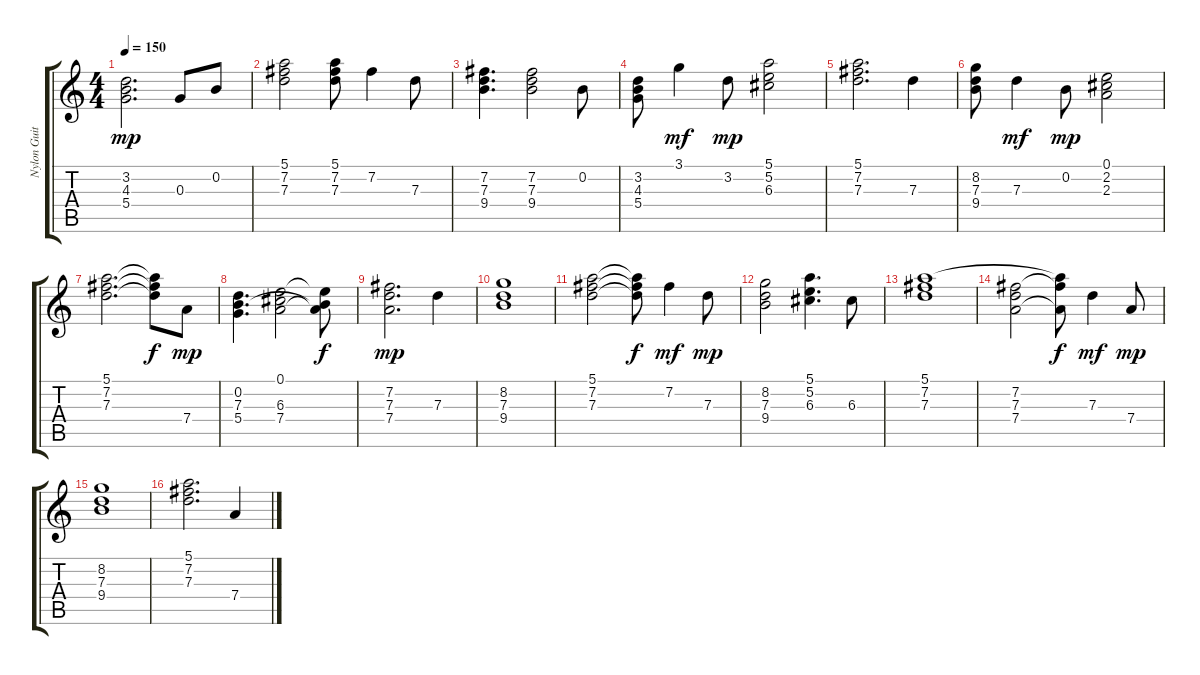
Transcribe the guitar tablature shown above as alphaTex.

\track ("Nylon Guitar" "Nylon Guit") {instrument acousticguitarnylon}
\staff {score tabs}
\tuning (E4 B3 G3 D3 A2 E2) {hide}
\ts (4 4)
\tempo 150
\clef g2
\ks c
(3.2 4.3 5.4).2{d dy mp} 0.3.8 0.2.8 |
(5.1 7.2 7.3).2 (5.1 7.2 7.3).8 7.2.4 7.3.8 |
(7.2 7.3 9.4).4{d} (7.2 7.3 9.4).2 0.2.8 |
(3.2 4.3 5.4).8 3.1.4{dy mf} 3.2.8{dy mp} (5.1 5.2 6.3).2 |
(5.1 7.2 7.3).2{d} 7.3.4 |
(8.2 7.3 9.4).8 7.3.4{dy mf} 0.2.8{dy mp} (0.1 2.2 2.3).2 |
(5.1 7.2 7.3).2{d} (5.1{t} 7.2{t} 7.3{t}).8{dy f} 7.4.8{dy mp} |
(0.2 7.3 5.4).4{d} (0.1 6.3 7.4).2 (0.1{t} 0.2{t} 7.4{t}).8{dy f} |
(7.2 7.3 7.4).2{d dy mp} 7.3.4 |
(8.2 7.3 9.4).1 |
(5.1 7.2 7.3).2 (5.1{t} 7.2{t} 7.3{t}).8{dy f} 7.2.4{dy mf} 7.3.8{dy mp} |
(8.2 7.3 9.4).2 (5.1 5.2 6.3).4{d} 6.3.8 |
(5.1 7.2 7.3).1 |
(7.2 7.3 7.4).2 (5.1{t} 7.2{t} 7.4{t}).8{dy f} 7.3.4{dy mf} 7.4.8{dy mp} |
(8.2 7.3 9.4).1 |
(5.1 7.2 7.3).2{d} 7.4.4
